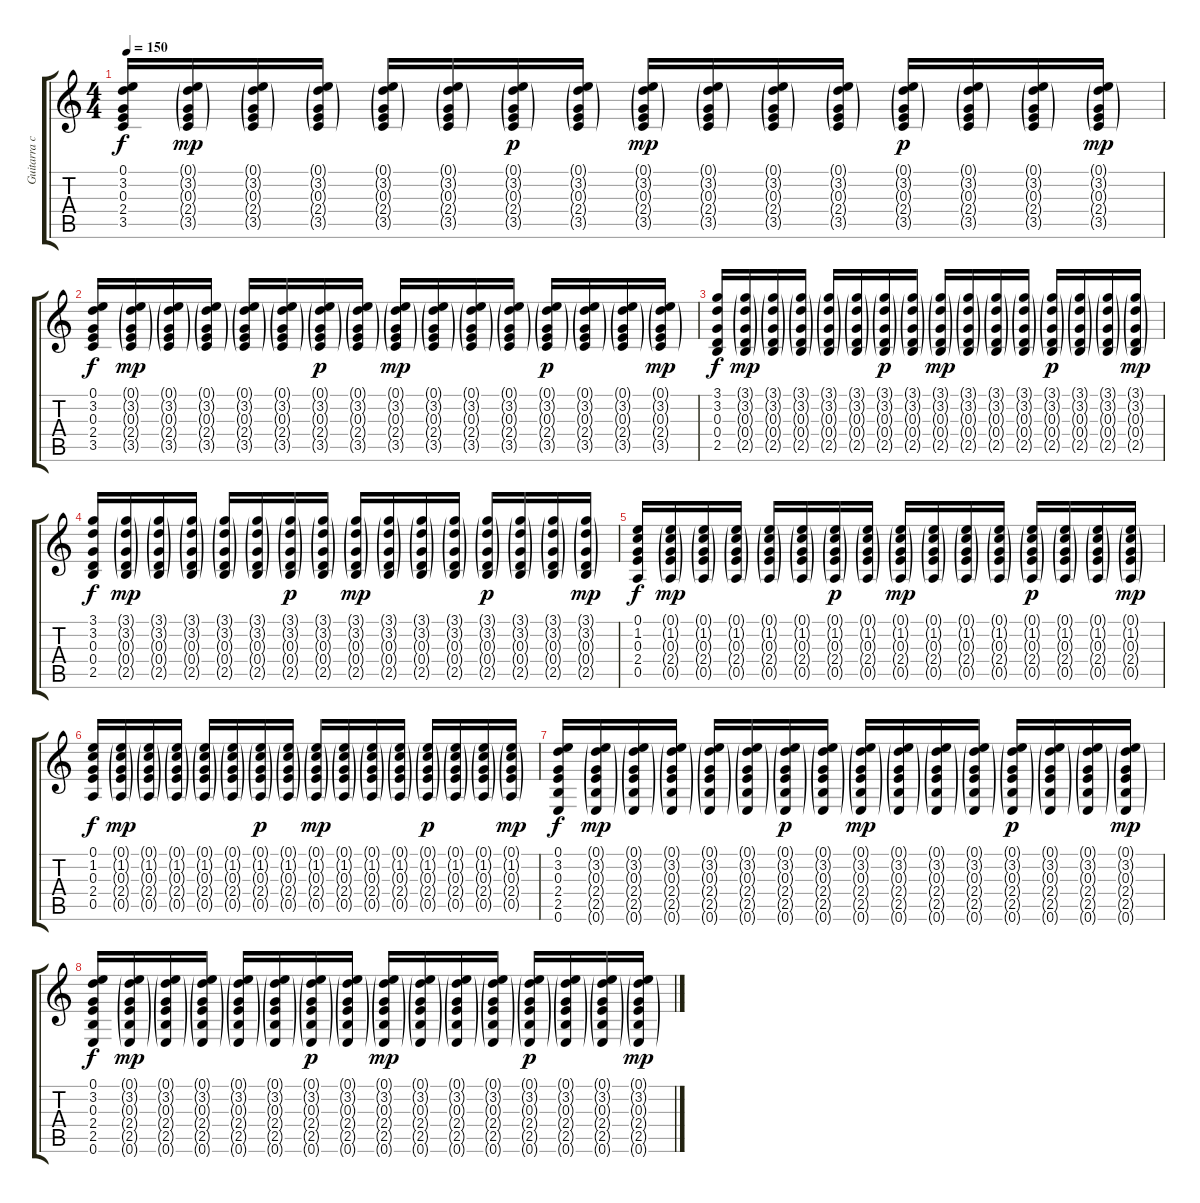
\track ("Guitarra c/ reverb" "Guitarra c") {instrument overdrivenguitar}
\staff {score tabs}
\tuning (E4 B3 G3 D3 A2 E2) {hide}
\ts (4 4)
\tempo 150
\clef g2
\ks c
(0.1 3.2 0.3 2.4 3.5).16{dy f volume 10} (0.1{g} 3.2{g} 0.3{g} 2.4{g} 3.5{g}).16{dy mp} (0.1{g} 3.2{g} 0.3{g} 2.4{g} 3.5{g}).16 (0.1{g} 3.2{g} 0.3{g} 2.4{g} 3.5{g}).16 (0.1{g} 3.2{g} 0.3{g} 2.4{g} 3.5{g}).16 (0.1{g} 3.2{g} 0.3{g} 2.4{g} 3.5{g}).16 (0.1{g} 3.2{g} 0.3{g} 2.4{g} 3.5{g}).16{dy p} (0.1{g} 3.2{g} 0.3{g} 2.4{g} 3.5{g}).16 (0.1{g} 3.2{g} 0.3{g} 2.4{g} 3.5{g}).16{dy mp} (0.1{g} 3.2{g} 0.3{g} 2.4{g} 3.5{g}).16 (0.1{g} 3.2{g} 0.3{g} 2.4{g} 3.5{g}).16 (0.1{g} 3.2{g} 0.3{g} 2.4{g} 3.5{g}).16 (0.1{g} 3.2{g} 0.3{g} 2.4{g} 3.5{g}).16{dy p} (0.1{g} 3.2{g} 0.3{g} 2.4{g} 3.5{g}).16 (0.1{g} 3.2{g} 0.3{g} 2.4{g} 3.5{g}).16 (0.1{g} 3.2{g} 0.3{g} 2.4{g} 3.5{g}).16{dy mp} |
(0.1 3.2 0.3 2.4 3.5).16{dy f} (0.1{g} 3.2{g} 0.3{g} 2.4{g} 3.5{g}).16{dy mp} (0.1{g} 3.2{g} 0.3{g} 2.4{g} 3.5{g}).16 (0.1{g} 3.2{g} 0.3{g} 2.4{g} 3.5{g}).16 (0.1{g} 3.2{g} 0.3{g} 2.4{g} 3.5{g}).16 (0.1{g} 3.2{g} 0.3{g} 2.4{g} 3.5{g}).16 (0.1{g} 3.2{g} 0.3{g} 2.4{g} 3.5{g}).16{dy p} (0.1{g} 3.2{g} 0.3{g} 2.4{g} 3.5{g}).16 (0.1{g} 3.2{g} 0.3{g} 2.4{g} 3.5{g}).16{dy mp} (0.1{g} 3.2{g} 0.3{g} 2.4{g} 3.5{g}).16 (0.1{g} 3.2{g} 0.3{g} 2.4{g} 3.5{g}).16 (0.1{g} 3.2{g} 0.3{g} 2.4{g} 3.5{g}).16 (0.1{g} 3.2{g} 0.3{g} 2.4{g} 3.5{g}).16{dy p} (0.1{g} 3.2{g} 0.3{g} 2.4{g} 3.5{g}).16 (0.1{g} 3.2{g} 0.3{g} 2.4{g} 3.5{g}).16 (0.1{g} 3.2{g} 0.3{g} 2.4{g} 3.5{g}).16{dy mp} |
(3.1 3.2 0.3 0.4 2.5).16{dy f} (3.1{g} 3.2{g} 0.3{g} 0.4{g} 2.5{g}).16{dy mp} (3.1{g} 3.2{g} 0.3{g} 0.4{g} 2.5{g}).16 (3.1{g} 3.2{g} 0.3{g} 0.4{g} 2.5{g}).16 (3.1{g} 3.2{g} 0.3{g} 0.4{g} 2.5{g}).16 (3.1{g} 3.2{g} 0.3{g} 0.4{g} 2.5{g}).16 (3.1{g} 3.2{g} 0.3{g} 0.4{g} 2.5{g}).16{dy p} (3.1{g} 3.2{g} 0.3{g} 0.4{g} 2.5{g}).16 (3.1{g} 3.2{g} 0.3{g} 0.4{g} 2.5{g}).16{dy mp} (3.1{g} 3.2{g} 0.3{g} 0.4{g} 2.5{g}).16 (3.1{g} 3.2{g} 0.3{g} 0.4{g} 2.5{g}).16 (3.1{g} 3.2{g} 0.3{g} 0.4{g} 2.5{g}).16 (3.1{g} 3.2{g} 0.3{g} 0.4{g} 2.5{g}).16{dy p} (3.1{g} 3.2{g} 0.3{g} 0.4{g} 2.5{g}).16 (3.1{g} 3.2{g} 0.3{g} 0.4{g} 2.5{g}).16 (3.1{g} 3.2{g} 0.3{g} 0.4{g} 2.5{g}).16{dy mp} |
(3.1 3.2 0.3 0.4 2.5).16{dy f} (3.1{g} 3.2{g} 0.3{g} 0.4{g} 2.5{g}).16{dy mp} (3.1{g} 3.2{g} 0.3{g} 0.4{g} 2.5{g}).16 (3.1{g} 3.2{g} 0.3{g} 0.4{g} 2.5{g}).16 (3.1{g} 3.2{g} 0.3{g} 0.4{g} 2.5{g}).16 (3.1{g} 3.2{g} 0.3{g} 0.4{g} 2.5{g}).16 (3.1{g} 3.2{g} 0.3{g} 0.4{g} 2.5{g}).16{dy p} (3.1{g} 3.2{g} 0.3{g} 0.4{g} 2.5{g}).16 (3.1{g} 3.2{g} 0.3{g} 0.4{g} 2.5{g}).16{dy mp} (3.1{g} 3.2{g} 0.3{g} 0.4{g} 2.5{g}).16 (3.1{g} 3.2{g} 0.3{g} 0.4{g} 2.5{g}).16 (3.1{g} 3.2{g} 0.3{g} 0.4{g} 2.5{g}).16 (3.1{g} 3.2{g} 0.3{g} 0.4{g} 2.5{g}).16{dy p} (3.1{g} 3.2{g} 0.3{g} 0.4{g} 2.5{g}).16 (3.1{g} 3.2{g} 0.3{g} 0.4{g} 2.5{g}).16 (3.1{g} 3.2{g} 0.3{g} 0.4{g} 2.5{g}).16{dy mp} |
(0.1 1.2 0.3 2.4 0.5).16{dy f} (0.1{g} 1.2{g} 0.3{g} 2.4{g} 0.5{g}).16{dy mp} (0.1{g} 1.2{g} 0.3{g} 2.4{g} 0.5{g}).16 (0.1{g} 1.2{g} 0.3{g} 2.4{g} 0.5{g}).16 (0.1{g} 1.2{g} 0.3{g} 2.4{g} 0.5{g}).16 (0.1{g} 1.2{g} 0.3{g} 2.4{g} 0.5{g}).16 (0.1{g} 1.2{g} 0.3{g} 2.4{g} 0.5{g}).16{dy p} (0.1{g} 1.2{g} 0.3{g} 2.4{g} 0.5{g}).16 (0.1{g} 1.2{g} 0.3{g} 2.4{g} 0.5{g}).16{dy mp} (0.1{g} 1.2{g} 0.3{g} 2.4{g} 0.5{g}).16 (0.1{g} 1.2{g} 0.3{g} 2.4{g} 0.5{g}).16 (0.1{g} 1.2{g} 0.3{g} 2.4{g} 0.5{g}).16 (0.1{g} 1.2{g} 0.3{g} 2.4{g} 0.5{g}).16{dy p} (0.1{g} 1.2{g} 0.3{g} 2.4{g} 0.5{g}).16 (0.1{g} 1.2{g} 0.3{g} 2.4{g} 0.5{g}).16 (0.1{g} 1.2{g} 0.3{g} 2.4{g} 0.5{g}).16{dy mp} |
(0.1 1.2 0.3 2.4 0.5).16{dy f} (0.1{g} 1.2{g} 0.3{g} 2.4{g} 0.5{g}).16{dy mp} (0.1{g} 1.2{g} 0.3{g} 2.4{g} 0.5{g}).16 (0.1{g} 1.2{g} 0.3{g} 2.4{g} 0.5{g}).16 (0.1{g} 1.2{g} 0.3{g} 2.4{g} 0.5{g}).16 (0.1{g} 1.2{g} 0.3{g} 2.4{g} 0.5{g}).16 (0.1{g} 1.2{g} 0.3{g} 2.4{g} 0.5{g}).16{dy p} (0.1{g} 1.2{g} 0.3{g} 2.4{g} 0.5{g}).16 (0.1{g} 1.2{g} 0.3{g} 2.4{g} 0.5{g}).16{dy mp} (0.1{g} 1.2{g} 0.3{g} 2.4{g} 0.5{g}).16 (0.1{g} 1.2{g} 0.3{g} 2.4{g} 0.5{g}).16 (0.1{g} 1.2{g} 0.3{g} 2.4{g} 0.5{g}).16 (0.1{g} 1.2{g} 0.3{g} 2.4{g} 0.5{g}).16{dy p} (0.1{g} 1.2{g} 0.3{g} 2.4{g} 0.5{g}).16 (0.1{g} 1.2{g} 0.3{g} 2.4{g} 0.5{g}).16 (0.1{g} 1.2{g} 0.3{g} 2.4{g} 0.5{g}).16{dy mp} |
(0.1 3.2 0.3 2.4 2.5 0.6).16{dy f} (0.1{g} 3.2{g} 0.3{g} 2.4{g} 2.5{g} 0.6{g}).16{dy mp} (0.1{g} 3.2{g} 0.3{g} 2.4{g} 2.5{g} 0.6{g}).16 (0.1{g} 3.2{g} 0.3{g} 2.4{g} 2.5{g} 0.6{g}).16 (0.1{g} 3.2{g} 0.3{g} 2.4{g} 2.5{g} 0.6{g}).16 (0.1{g} 3.2{g} 0.3{g} 2.4{g} 2.5{g} 0.6{g}).16 (0.1{g} 3.2{g} 0.3{g} 2.4{g} 2.5{g} 0.6{g}).16{dy p} (0.1{g} 3.2{g} 0.3{g} 2.4{g} 2.5{g} 0.6{g}).16 (0.1{g} 3.2{g} 0.3{g} 2.4{g} 2.5{g} 0.6{g}).16{dy mp} (0.1{g} 3.2{g} 0.3{g} 2.4{g} 2.5{g} 0.6{g}).16 (0.1{g} 3.2{g} 0.3{g} 2.4{g} 2.5{g} 0.6{g}).16 (0.1{g} 3.2{g} 0.3{g} 2.4{g} 2.5{g} 0.6{g}).16 (0.1{g} 3.2{g} 0.3{g} 2.4{g} 2.5{g} 0.6{g}).16{dy p} (0.1{g} 3.2{g} 0.3{g} 2.4{g} 2.5{g} 0.6{g}).16 (0.1{g} 3.2{g} 0.3{g} 2.4{g} 2.5{g} 0.6{g}).16 (0.1{g} 3.2{g} 0.3{g} 2.4{g} 2.5{g} 0.6{g}).16{dy mp} |
(0.1 3.2 0.3 2.4 2.5 0.6).16{dy f} (0.1{g} 3.2{g} 0.3{g} 2.4{g} 2.5{g} 0.6{g}).16{dy mp} (0.1{g} 3.2{g} 0.3{g} 2.4{g} 2.5{g} 0.6{g}).16 (0.1{g} 3.2{g} 0.3{g} 2.4{g} 2.5{g} 0.6{g}).16 (0.1{g} 3.2{g} 0.3{g} 2.4{g} 2.5{g} 0.6{g}).16 (0.1{g} 3.2{g} 0.3{g} 2.4{g} 2.5{g} 0.6{g}).16 (0.1{g} 3.2{g} 0.3{g} 2.4{g} 2.5{g} 0.6{g}).16{dy p} (0.1{g} 3.2{g} 0.3{g} 2.4{g} 2.5{g} 0.6{g}).16 (0.1{g} 3.2{g} 0.3{g} 2.4{g} 2.5{g} 0.6{g}).16{dy mp} (0.1{g} 3.2{g} 0.3{g} 2.4{g} 2.5{g} 0.6{g}).16 (0.1{g} 3.2{g} 0.3{g} 2.4{g} 2.5{g} 0.6{g}).16 (0.1{g} 3.2{g} 0.3{g} 2.4{g} 2.5{g} 0.6{g}).16 (0.1{g} 3.2{g} 0.3{g} 2.4{g} 2.5{g} 0.6{g}).16{dy p} (0.1{g} 3.2{g} 0.3{g} 2.4{g} 2.5{g} 0.6{g}).16 (0.1{g} 3.2{g} 0.3{g} 2.4{g} 2.5{g} 0.6{g}).16 (0.1{g} 3.2{g} 0.3{g} 2.4{g} 2.5{g} 0.6{g}).16{dy mp}
